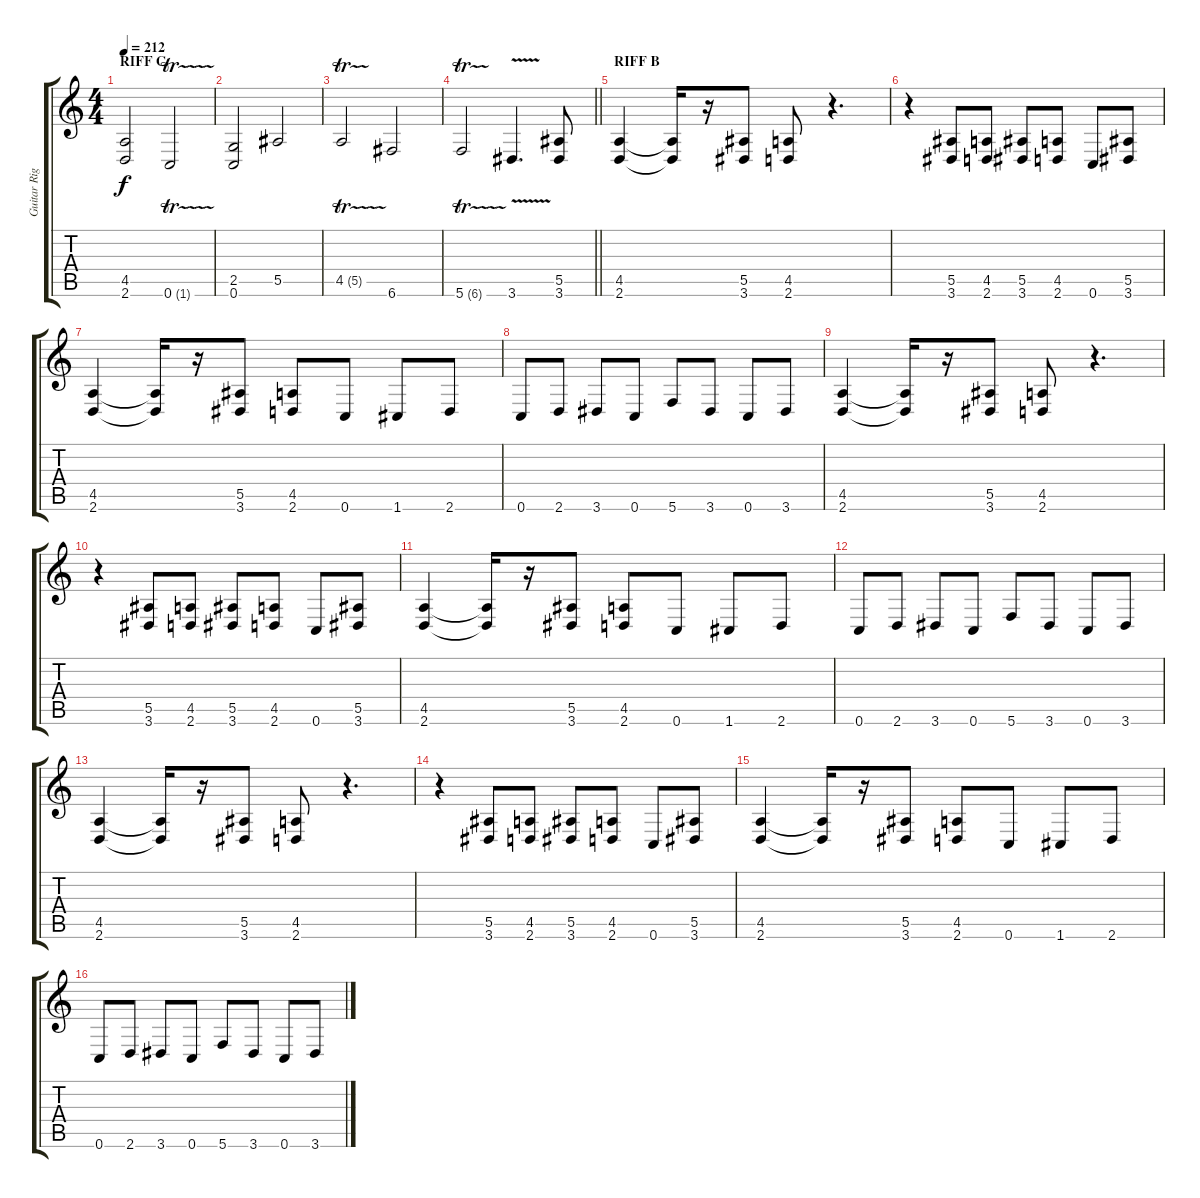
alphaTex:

\track ("Guitar Right" "Guitar Rig") {instrument distortionguitar}
\staff {score tabs}
\tuning (C4 G3 Eb3 Bb2 F2 C2) {hide}
\ts (4 4)
\section ("" "RIFF C")
\tempo 212
\clef g2
\ks c
(4.5 2.6).2{dy f} 0.6{tr (1 16)}.2 |
(2.5 0.6).2 5.5.2 |
4.5{tr (5 16)}.2 6.6.2 |
\barLineRight lightlight
5.6{tr (6 16)}.2 3.6{v}.4{d} (5.5 3.6).8 |
\section ("" "RIFF B")
(4.5 2.6).4 (4.5{t} 2.6{t}).16 r.16 (5.5 3.6).8 (4.5 2.6).8 r.4{d} |
r.4 (5.5 3.6).8 (4.5 2.6).8 (5.5 3.6).8 (4.5 2.6).8 0.6.8 (5.5 3.6).8 |
(4.5 2.6).4 (4.5{t} 2.6{t}).16 r.16 (5.5 3.6).8 (4.5 2.6).8 0.6.8 1.6.8 2.6.8 |
0.6.8 2.6.8 3.6.8 0.6.8 5.6.8 3.6.8 0.6.8 3.6.8 |
(4.5 2.6).4 (4.5{t} 2.6{t}).16 r.16 (5.5 3.6).8 (4.5 2.6).8 r.4{d} |
r.4 (5.5 3.6).8 (4.5 2.6).8 (5.5 3.6).8 (4.5 2.6).8 0.6.8 (5.5 3.6).8 |
(4.5 2.6).4 (4.5{t} 2.6{t}).16 r.16 (5.5 3.6).8 (4.5 2.6).8 0.6.8 1.6.8 2.6.8 |
0.6.8 2.6.8 3.6.8 0.6.8 5.6.8 3.6.8 0.6.8 3.6.8 |
(4.5 2.6).4 (4.5{t} 2.6{t}).16 r.16 (5.5 3.6).8 (4.5 2.6).8 r.4{d} |
r.4 (5.5 3.6).8 (4.5 2.6).8 (5.5 3.6).8 (4.5 2.6).8 0.6.8 (5.5 3.6).8 |
(4.5 2.6).4 (4.5{t} 2.6{t}).16 r.16 (5.5 3.6).8 (4.5 2.6).8 0.6.8 1.6.8 2.6.8 |
0.6.8 2.6.8 3.6.8 0.6.8 5.6.8 3.6.8 0.6.8 3.6.8
